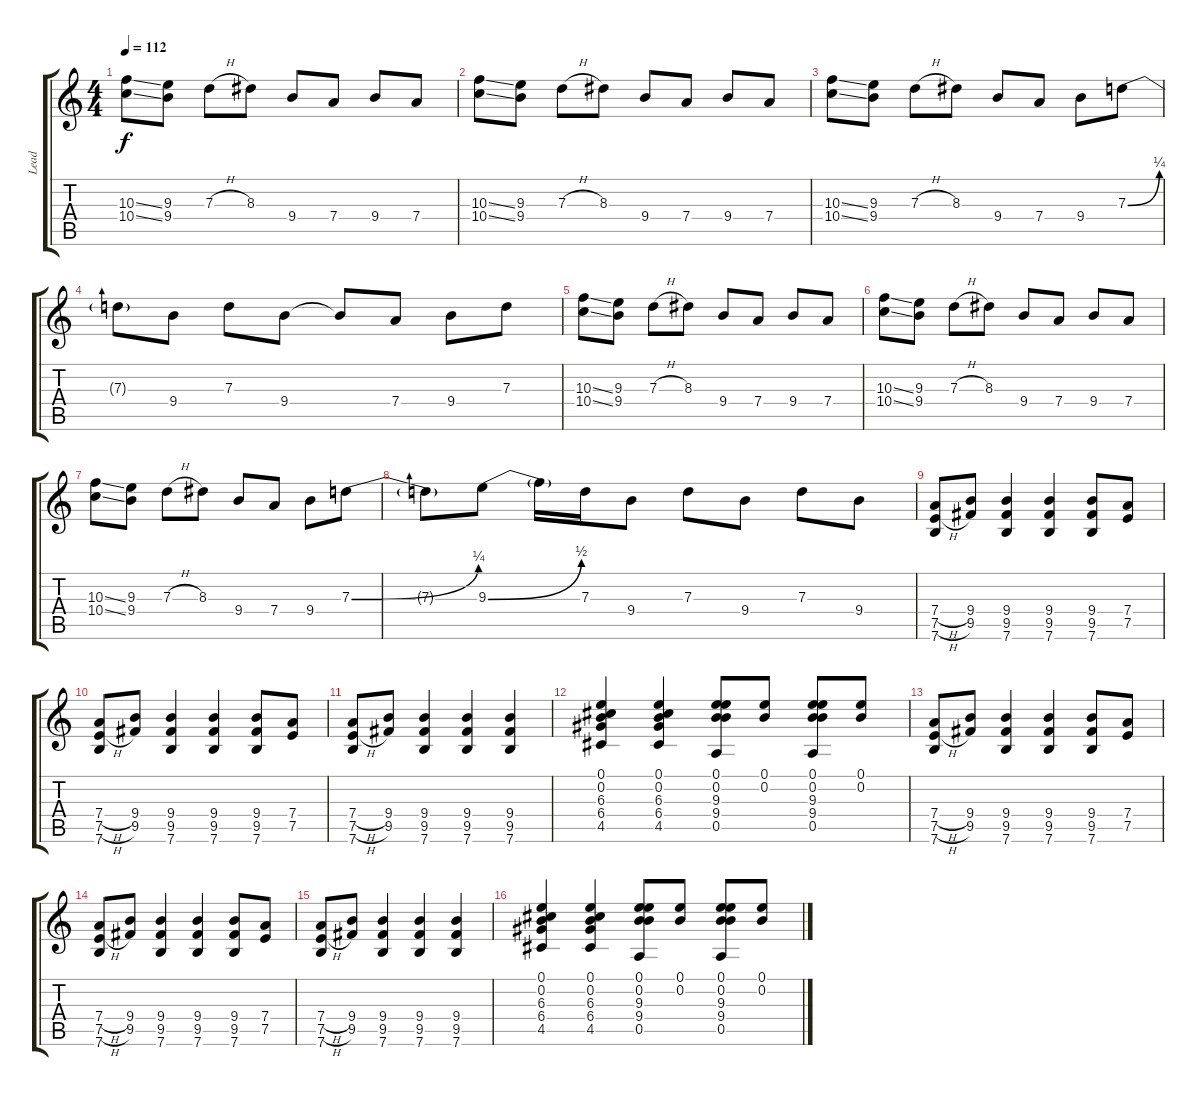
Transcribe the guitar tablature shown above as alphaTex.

\track ("Lead" "Lead") {instrument distortionguitar}
\staff {score tabs}
\tuning (E4 B3 G3 D3 A2 E2) {hide}
\ts (4 4)
\tempo 112
\clef g2
\ks c
(10.3{ss} 10.4{ss}).8{dy f instrument distortionguitar} (9.3 9.4).8 7.3{h}.8 8.3.8 9.4.8 7.4.8 9.4.8 7.4.8 |
(10.3{ss} 10.4{ss}).8 (9.3 9.4).8 7.3{h}.8 8.3.8 9.4.8 7.4.8 9.4.8 7.4.8 |
(10.3{ss} 10.4{ss}).8 (9.3 9.4).8 7.3{h}.8 8.3.8 9.4.8 7.4.8 9.4.8 7.3{be (bend 0 0 60 1)}.8 |
7.3{t}.8 9.4.8 7.3.8 9.4.8 9.4{t}.8 7.4.8 9.4.8 7.3.8 |
(10.3{ss} 10.4{ss}).8 (9.3 9.4).8 7.3{h}.8 8.3.8 9.4.8 7.4.8 9.4.8 7.4.8 |
(10.3{ss} 10.4{ss}).8 (9.3 9.4).8 7.3{h}.8 8.3.8 9.4.8 7.4.8 9.4.8 7.4.8 |
(10.3{ss} 10.4{ss}).8 (9.3 9.4).8 7.3{h}.8 8.3.8 9.4.8 7.4.8 9.4.8 7.3{be (bend 0 0 60 1)}.8 |
7.3{t}.8 9.3{be (bend 0 0 60 2)}.8 9.3{t}.16 7.3.16 9.4.8 7.3.8 9.4.8 7.3.8 9.4.8 |
(7.4{h} 7.5{h} 7.6).8 (9.4 9.5).8 (9.4 9.5 7.6).4 (9.4 9.5 7.6).4 (9.4 9.5 7.6).8 (7.4 7.5).8 |
(7.4{h} 7.5{h} 7.6).8 (9.4 9.5).8 (9.4 9.5 7.6).4 (9.4 9.5 7.6).4 (9.4 9.5 7.6).8 (7.4 7.5).8 |
(7.4{h} 7.5{h} 7.6).8 (9.4 9.5).8 (9.4 9.5 7.6).4 (9.4 9.5 7.6).4 (9.4 9.5 7.6).4 |
(0.1 0.2 6.3 6.4 4.5).4 (0.1 0.2 6.3 6.4 4.5).4 (0.1 0.2 9.3 9.4 0.5).8 (0.1 0.2).8 (0.1 0.2 9.3 9.4 0.5).8 (0.1 0.2).8 |
(7.4{h} 7.5{h} 7.6).8 (9.4 9.5).8 (9.4 9.5 7.6).4 (9.4 9.5 7.6).4 (9.4 9.5 7.6).8 (7.4 7.5).8 |
(7.4{h} 7.5{h} 7.6).8 (9.4 9.5).8 (9.4 9.5 7.6).4 (9.4 9.5 7.6).4 (9.4 9.5 7.6).8 (7.4 7.5).8 |
(7.4{h} 7.5{h} 7.6).8 (9.4 9.5).8 (9.4 9.5 7.6).4 (9.4 9.5 7.6).4 (9.4 9.5 7.6).4 |
(0.1 0.2 6.3 6.4 4.5).4 (0.1 0.2 6.3 6.4 4.5).4 (0.1 0.2 9.3 9.4 0.5).8 (0.1 0.2).8 (0.1 0.2 9.3 9.4 0.5).8 (0.1 0.2).8
